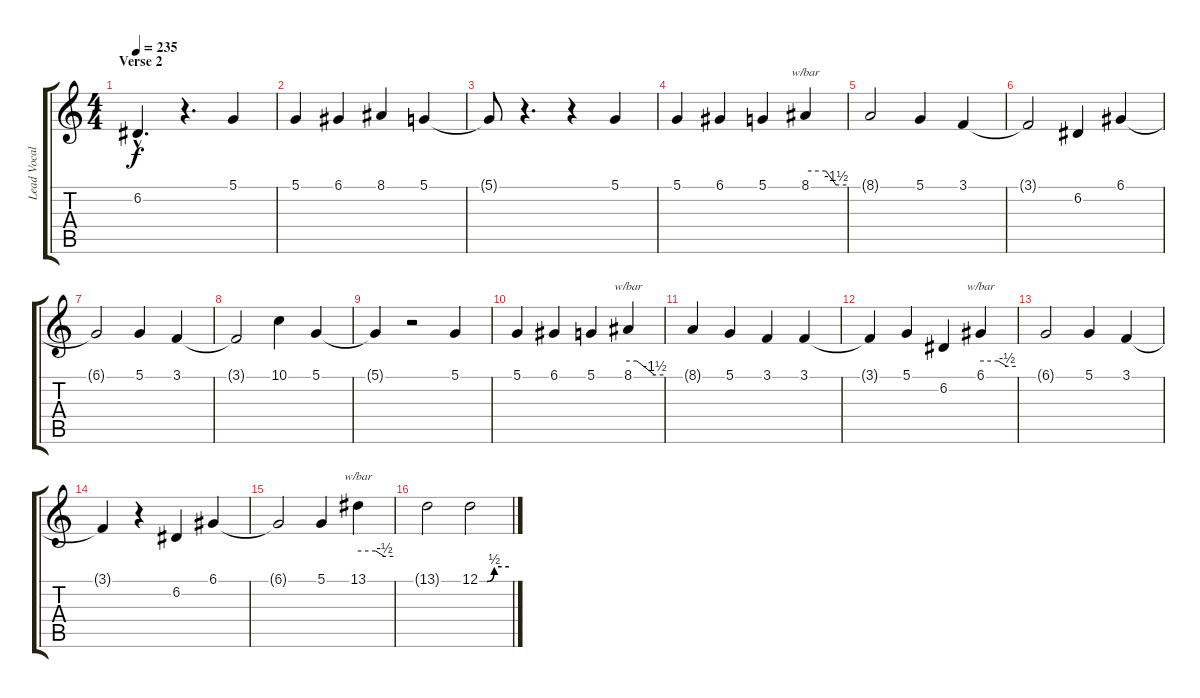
\track ("Lead Vocals (Josh)" "Lead Vocal") {instrument lead1square}
\staff {score tabs}
\tuning (D4 A3 F3 C3 G2 C2) {hide}
\ts (4 4)
\section ("" "Verse 2")
\tempo 235
\clef g2
\ks c
6.2{hac}.4{d dy f} r.4{d} 5.1.4 |
5.1.4 6.1.4 8.1.4 5.1.4 |
5.1{t}.8 r.4{d} r.4 5.1.4 |
5.1.4 6.1.4 5.1.4 8.1.4{tbe (custom default 0 0 30 0 45 -6 60 -6)} |
8.1{t}.2 5.1.4 3.1.4 |
3.1{t}.2 6.2.4 6.1.4 |
6.1{t}.2 5.1.4 3.1.4 |
3.1{t}.2 10.1.4 5.1.4 |
5.1{t}.4 r.2 5.1.4 |
5.1.4 6.1.4 5.1.4 8.1.4{tbe (custom default 0 0 15 0 45 -6 60 -6)} |
8.1{t}.4 5.1.4 3.1.4 3.1.4 |
3.1{t}.4 5.1.4 6.2.4 6.1.4{tbe (custom default 0 0 30 0 45 -2 60 -2)} |
6.1{t}.2 5.1.4 3.1.4 |
3.1{t}.4 r.4 6.2.4 6.1.4 |
6.1{t}.2 5.1.4 13.1.4{tbe (custom default 0 0 30 0 45 -2 60 -2)} |
13.1{t}.2 12.1{be (custom 0 0 15 0 30 2 60 2)}.2
